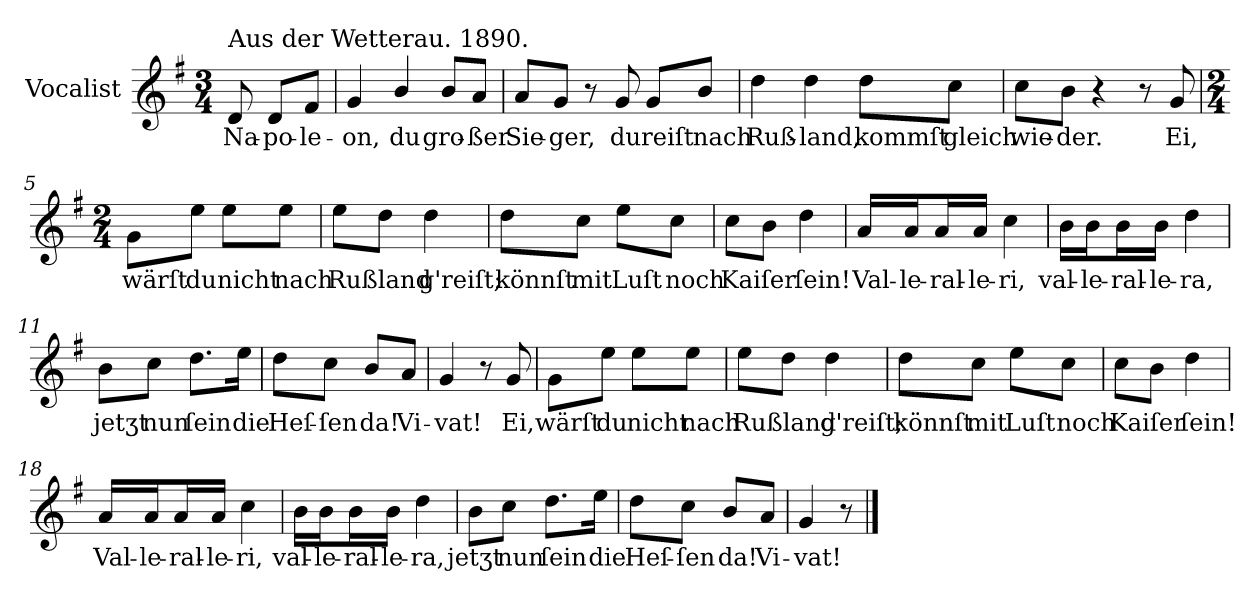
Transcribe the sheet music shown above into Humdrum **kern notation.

**kern	**text
*part1	*part1
*staff1	*staff1
*I"Vocalist	*
*k[f#]	*
*G:	*
*M3/4	*
=	=
!LO:TX:a:t=Aus der Wetterau. 1890.	!
8d	Na-
8dL	-po-
8f#J	-le-
=1	=1
4g	-on,
4b/	du
8b/L	gro-
8aJ	-ßer
=2	=2
8aL	Sie-
8gJ	-ger,
8r	.
8g	du
8gL	reiſt
8b/J	nach
=3	=3
4dd	Ruß-
4dd	-land,
8ddL	kommſt
8ccJ	gleich
=4	=4
8ccL	wie-
8bJ	-der.
4r	.
8r	.
8g	Ei,
=5	=5
*M2/4	*
8gL	wärſt
8eeJ	du
8eeL	nicht
8eeJ	nach
=6	=6
8eeL	Rußland
8ddJ	.
4dd	g'reiſt;
=7	=7
8ddL	könnſt
8ccJ	mit
8eeL	Luſt
8ccJ	noch
=8	=8
8ccL	Kaiſer
8bJ	.
4dd	ſein!
=9	=9
16aLL	Val-
16aJ	-le-
16aL	-ral-
16aJJ	-le-
4cc	-ri,
=10	=10
16bLL	val-
16bJ	-le-
16bL	-ral-
16bJJ	-le-
4dd	-ra,
=11	=11
8bL	jetʒt
8ccJ	nun
8.ddL	ſein
16eeJk	die
=12	=12
8ddL	Heſ-
8ccJ	-ſen
8b/L	da!
8aJ	Vi-
=13	=13
4g	-vat!
8r	.
8g	Ei,
=14	=14
8gL	wärſt
8eeJ	du
8eeL	nicht
8eeJ	nach
=15	=15
8eeL	Rußland
8ddJ	.
4dd	g'reiſt;
=16	=16
8ddL	könnſt
8ccJ	mit
8eeL	Luſt
8ccJ	noch
=17	=17
8ccL	Kaiſer
8bJ	.
4dd	ſein!
=18	=18
16aLL	Val-
16aJ	-le-
16aL	-ral-
16aJJ	-le-
4cc	-ri,
=19	=19
16bLL	val-
16bJ	-le-
16bL	-ral-
16bJJ	-le-
4dd	-ra,
=20	=20
8bL	jetʒt
8ccJ	nun
8.ddL	ſein
16eeJk	die
=21	=21
8ddL	Heſ-
8ccJ	-ſen
8b/L	da!
8aJ	Vi-
=22	=22
4g	-vat!
8r	.
==	==
*-	*-
